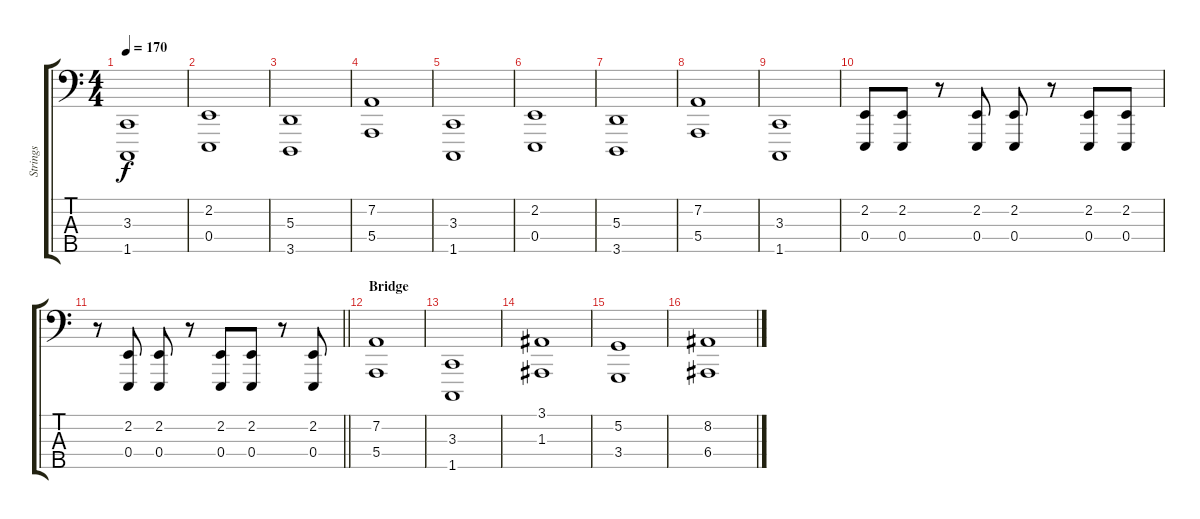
\track ("Strings" "Strings") {instrument stringensemble1}
\staff {score tabs}
\tuning (G2 D2 A1 E1 B0) {hide}
\ts (4 4)
\tempo 170
\clef f4
\ks c
(3.3 1.5).1{dy f} |
(2.2 0.4).1 |
(5.3 3.5).1 |
(7.2 5.4).1 |
(3.3 1.5).1 |
(2.2 0.4).1 |
(5.3 3.5).1 |
(7.2 5.4).1 |
(3.3 1.5).1 |
(2.2 0.4).8 (2.2 0.4).8 r.8 (2.2 0.4).8 (2.2 0.4).8 r.8 (2.2 0.4).8 (2.2 0.4).8 |
\barLineRight lightlight
r.8 (2.2 0.4).8 (2.2 0.4).8 r.8 (2.2 0.4).8 (2.2 0.4).8 r.8 (2.2 0.4).8 |
\section ("" "Bridge ")
(7.2 5.4).1 |
(3.3 1.5).1 |
(3.1 1.3).1 |
(5.2 3.4).1 |
(8.2 6.4).1
